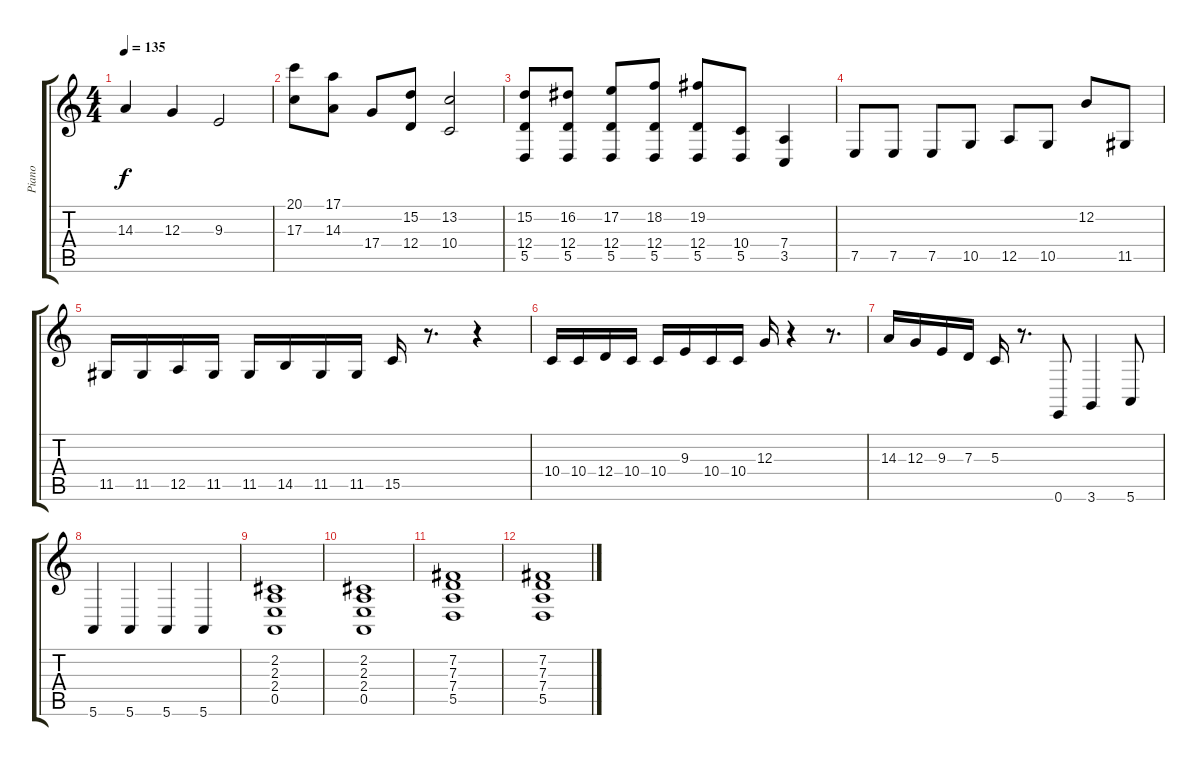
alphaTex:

\track ("Piano" "Piano") {instrument acousticgrandpiano}
\staff {score tabs}
\tuning (E4 B3 G3 D3 A2 E2) {hide}
\ts (4 4)
\tempo 135
\clef g2
\ks c
14.3.4{dy f volume 16 balance 8} 12.3.4 9.3.2 |
(20.1 17.3).8 (17.1 14.3).8 17.4.8 (15.2 12.4).8 (13.2 10.4).2 |
(15.2 12.4 5.5).8 (16.2 12.4 5.5).8 (17.2 12.4 5.5).8 (18.2 12.4 5.5).8 (19.2 12.4 5.5).8 (10.4 5.5).8 (7.4 3.5).4 |
7.5.8 7.5.8 7.5.8 10.5.8 12.5.8 10.5.8 12.2.8 11.5.8 |
11.5.16 11.5.16 12.5.16 11.5.16 11.5.16 14.5.16 11.5.16 11.5.16 15.5.16 r.8{d} r.4 |
10.4.16 10.4.16 12.4.16 10.4.16 10.4.16 9.3.16 10.4.16 10.4.16 12.3.16 r.4 r.8{d} |
14.3.16 12.3.16 9.3.16 7.3.16 5.3.16 r.8{d} 0.6.8{volume 7 balance 3} 3.6.4 5.6.8 |
5.6.4 5.6.4 5.6.4 5.6.4 |
(2.2 2.3 2.4 0.5).1 |
(2.2 2.3 2.4 0.5).1 |
(7.2 7.3 7.4 5.5).1 |
(7.2 7.3 7.4 5.5).1
